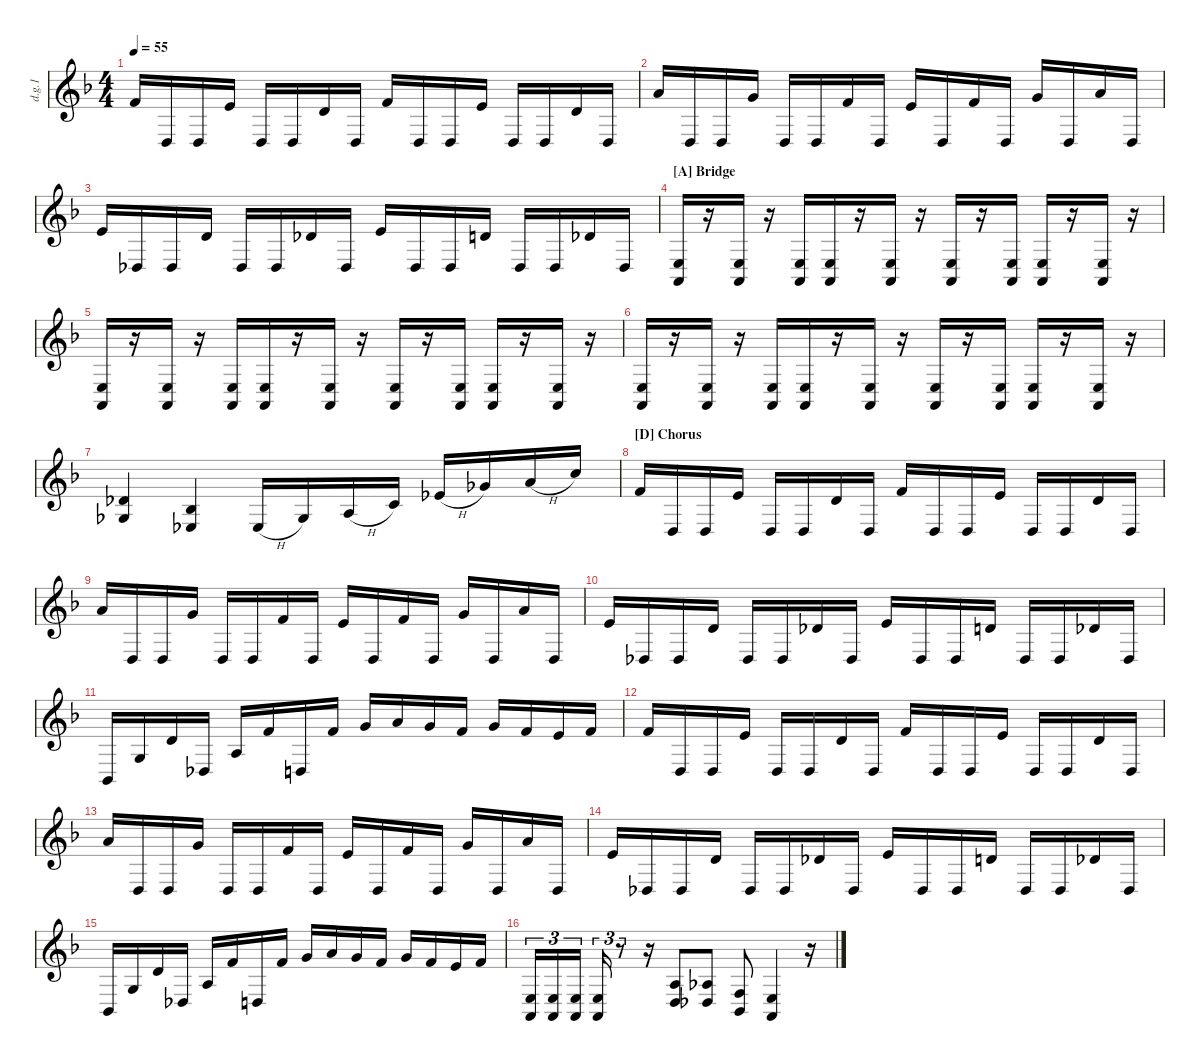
\defaultSystemsLayout 4
\hideDynamics
\bracketExtendMode nobrackets
\otherSystemsTrackNameOrientation horizontal
\track ("Distortion Guitar 1" "d.g.1") {instrument distortionguitar}
\staff {score}
\tuning (E4 B3 G3 D3 A2 E2 A1)
\ts (4 4)
\tempo 55
\clef g2
\ks dminor
8.5.16{dy f} 5.7.16 5.7.16 7.5.16 5.7.16 5.7.16 5.5.16 5.7.16 8.5.16 5.7.16 5.7.16 7.5.16 5.7.16 5.7.16 5.5.16 5.7.16 |
7.4.16 5.7.16 5.7.16 5.4.16 5.7.16 5.7.16 8.5.16 5.7.16 7.5.16 5.7.16 8.5.16 5.7.16 5.4.16 5.7.16 7.4.16 5.7.16 |
7.5.16 4.7.16 4.7.16 5.5.16 4.7.16 4.7.16 4.5.16 4.7.16 7.5.16 4.7.16 4.7.16 5.5.16 4.7.16 4.7.16 4.5.16 4.7.16 |
\section ("A" "Bridge")
(0.6 0.7).16 r.16 (0.6 0.7).16 r.16 (0.6 0.7).16 (0.6 0.7).16 r.16 (0.6 0.7).16 r.16 (0.6 0.7).16 r.16 (0.6 0.7).16 (0.6 0.7).16 r.16 (0.6 0.7).16 r.16 |
(0.6 0.7).16 r.16 (0.6 0.7).16 r.16 (0.6 0.7).16 (0.6 0.7).16 r.16 (0.6 0.7).16 r.16 (0.6 0.7).16 r.16 (0.6 0.7).16 (0.6 0.7).16 r.16 (0.6 0.7).16 r.16 |
(0.6 0.7).16 r.16 (0.6 0.7).16 r.16 (0.6 0.7).16 (0.6 0.7).16 r.16 (0.6 0.7).16 r.16 (0.6 0.7).16 r.16 (0.6 0.7).16 (0.6 0.7).16 r.16 (0.6 0.7).16 r.16 |
(9.6 9.7).4 (6.6 6.7).4 6.7{h}.16 9.7.16 5.6{h}.16 8.6.16 6.5{h}.16 9.5.16 7.4{h}.16 10.4.16 |
\section ("D" "Chorus")
8.5.16 5.7.16 5.7.16 7.5.16 5.7.16 5.7.16 5.5.16 5.7.16 8.5.16 5.7.16 5.7.16 7.5.16 5.7.16 5.7.16 5.5.16 5.7.16 |
7.4.16 5.7.16 5.7.16 5.4.16 5.7.16 5.7.16 8.5.16 5.7.16 7.5.16 5.7.16 8.5.16 5.7.16 5.4.16 5.7.16 7.4.16 5.7.16 |
7.5.16 4.7.16 4.7.16 5.5.16 4.7.16 4.7.16 4.5.16 4.7.16 7.5.16 4.7.16 4.7.16 5.5.16 4.7.16 4.7.16 4.5.16 4.7.16 |
1.7.16 3.6.16 5.5.16 4.7.16 5.6.16 8.5.16 5.7.16 8.5.16 5.4.16 7.4.16 5.4.16 8.5.16 5.4.16 8.5.16 7.5.16 8.5.16 |
8.5.16 5.7.16 5.7.16 7.5.16 5.7.16 5.7.16 5.5.16 5.7.16 8.5.16 5.7.16 5.7.16 7.5.16 5.7.16 5.7.16 5.5.16 5.7.16 |
7.4.16 5.7.16 5.7.16 5.4.16 5.7.16 5.7.16 8.5.16 5.7.16 7.5.16 5.7.16 8.5.16 5.7.16 5.4.16 5.7.16 7.4.16 5.7.16 |
7.5.16 4.7.16 4.7.16 5.5.16 4.7.16 4.7.16 4.5.16 4.7.16 7.5.16 4.7.16 4.7.16 5.5.16 4.7.16 4.7.16 4.5.16 4.7.16 |
1.7.16 3.6.16 5.5.16 4.7.16 5.6.16 8.5.16 5.7.16 8.5.16 5.4.16 7.4.16 5.4.16 8.5.16 5.4.16 8.5.16 7.5.16 8.5.16 |
(0.6 0.7).16{tu (3 2) dy fff} (0.6 0.7).16{tu (3 2)} (0.6 0.7).16{tu (3 2)} (0.6 0.7).16{tu (3 2)} r.8{tu (3 2)} r.16 (5.6 5.7).8{dy f} (4.6 4.7).8{dy fff} (1.6 1.7).8 (0.6 0.7).4{dy f} r.16
